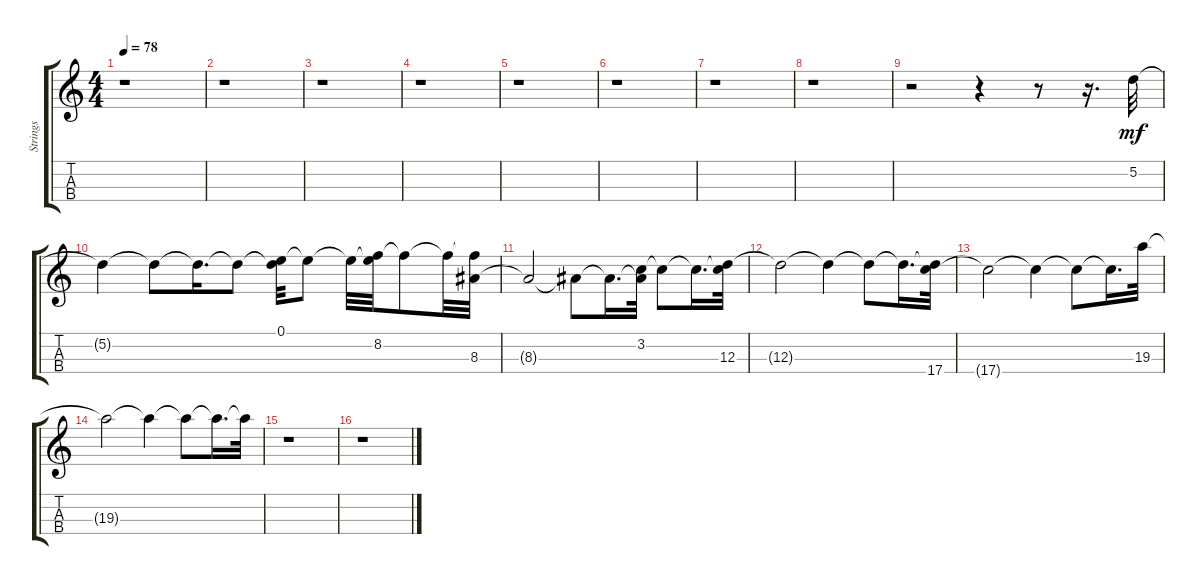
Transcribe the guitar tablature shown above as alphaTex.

\track ("Strings             " "Strings   ") {instrument violin}
\staff {score tabs}
\tuning (E5 A4 D4 G3) {hide}
\ts (4 4)
\tempo 78
\clef g2
\ks c
r.1{dy mf} |
r.1 |
r.1 |
r.1 |
r.1 |
r.1 |
r.1 |
r.1 |
r.2 r.4 r.8 r.16{d} 5.2.32 |
5.2{t}.4 5.2{t}.8 5.2{t}.16{d} 5.2{t}.8 (0.1 5.2{t}).32 0.1{t}.8 0.1{t}.32 (0.1{t} 8.2).32 8.2{t}.8 8.2{t}.32 (8.2{t} 8.3).32 |
8.3{t}.2 8.3{t}.8 8.3{t}.16{d} (3.2 8.3{t}).32 3.2{t}.8 3.2{t}.16{d} (3.2{t} 12.3).32 |
12.3{t}.2 12.3{t}.4 12.3{t}.8 12.3{t}.16{d} (12.3{t} 17.4).32 |
17.4{t}.2 17.4{t}.4 17.4{t}.8 17.4{t}.16{d} 19.3.32 |
19.3{t}.2 19.3{t}.4 19.3{t}.8 19.3{t}.16{d} 19.3{t}.32 |
r.1 |
r.1
